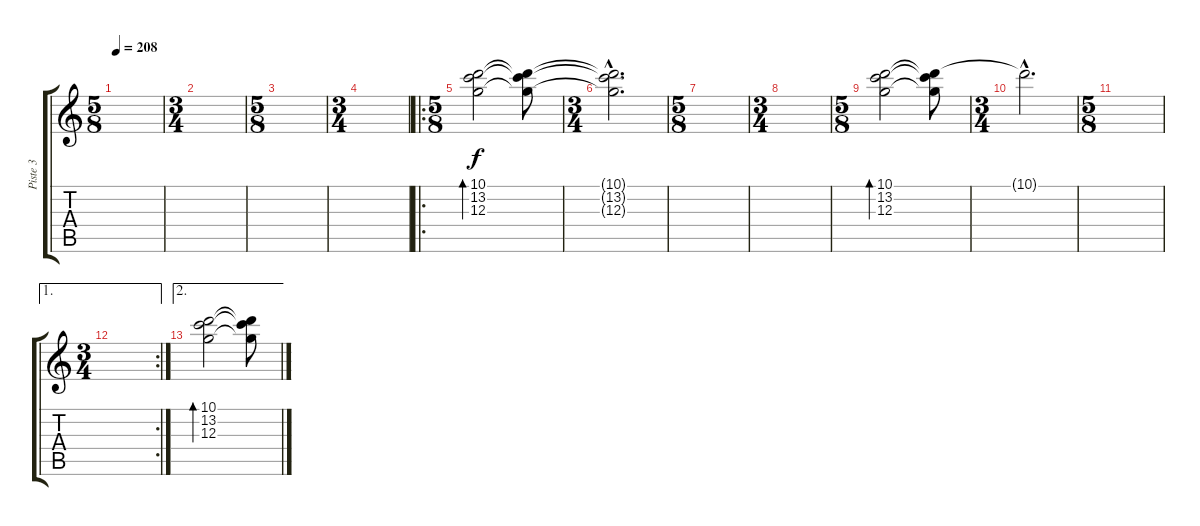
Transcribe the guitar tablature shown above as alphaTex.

\track ("Piste 3" "Piste 3") {instrument electricguitarclean}
\staff {score tabs}
\tuning (E4 B3 G3 D3 A2 E2) {hide}
\ts (5 8)
\tempo 208
\clef g2
\ks c
|
\ts (3 4)
|
\ts (5 8)
|
\ts (3 4)
|
\ro
\ts (5 8)
(10.1 13.2 12.3).2{bd 480} (10.1{t} 13.2{t} 12.3{t}).8 |
\ts (3 4)
(10.1{hac t} 13.2{hac t} 12.3{hac t}).2{d} |
\ts (5 8)
|
\ts (3 4)
|
\ts (5 8)
(10.1 13.2 12.3).2{bd 480} (10.1{t} 13.2{t} 12.3{t}).8 |
\ts (3 4)
10.1{hac t}.2{d} |
\ts (5 8)
|
\ae 1
\rc 2
\ts (3 4)
|
\ae 2
(10.1 13.2 12.3).2{bd 480} (10.1{t} 13.2{t} 12.3{t}).8
